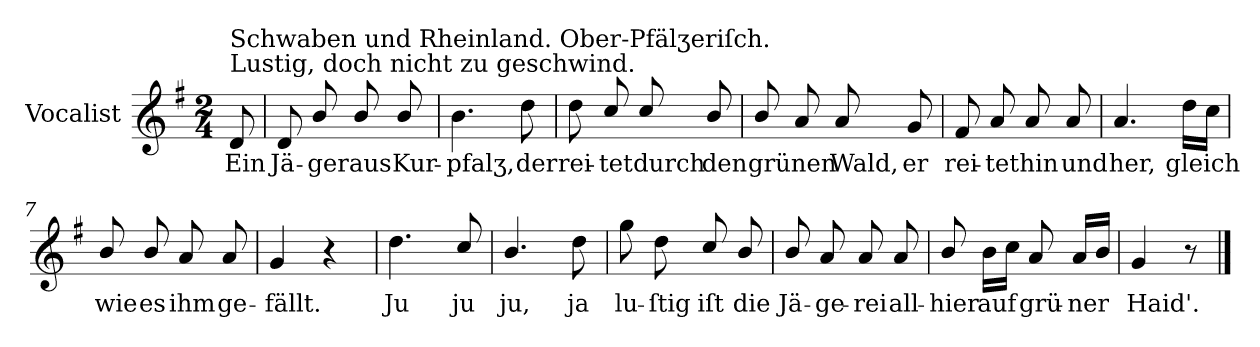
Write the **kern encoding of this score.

**kern	**text
*part1	*part1
*staff1	*staff1
*I"Vocalist	*
*k[f#]	*
*G:	*
*M2/4	*
=	=
!LO:TX:a:t=Lustig, doch nicht zu geschwind.	!
!LO:TX:a:t=Schwaben und Rheinland. Ober-Pfälʒeriſch.	!
8d	Ein
=1	=1
8d	Jä-
8b/	-ger
8b/	aus
8b/	Kur-
=2	=2
4.b	-pfalʒ,
8dd	der
=3	=3
8dd	rei-
8cc/	-tet
8cc/	durch
8b/	den
=4	=4
8b/	grünen
8a	.
8a	Wald,
8g	er
=5	=5
8f#	rei-
8a	-tet
8a	hin
8a	und
=6	=6
4.a	her,
16ddLL	gleich
16ccJJ	.
=7	=7
8b/	wie
8b/	es
8a	ihm
8a	ge-
=8	=8
4g	-fällt.
4r	.
=9	=9
4.dd	Ju
8cc/	ju
=10	=10
4.b/	ju,
8dd	ja
=11	=11
8gg	lu-
8dd	-ſtig
8cc/	iſt
8b/	die
=12	=12
8b/	Jä-
8a	-ge-
8a	-rei
8a	all-
=13	=13
8b/	-hier
16bLL	auf
16ccJJ	.
8a	grü-
16aLL	-ner
16bJJ	.
=14	=14
4g	Haid'.
8r	.
==	==
*-	*-
